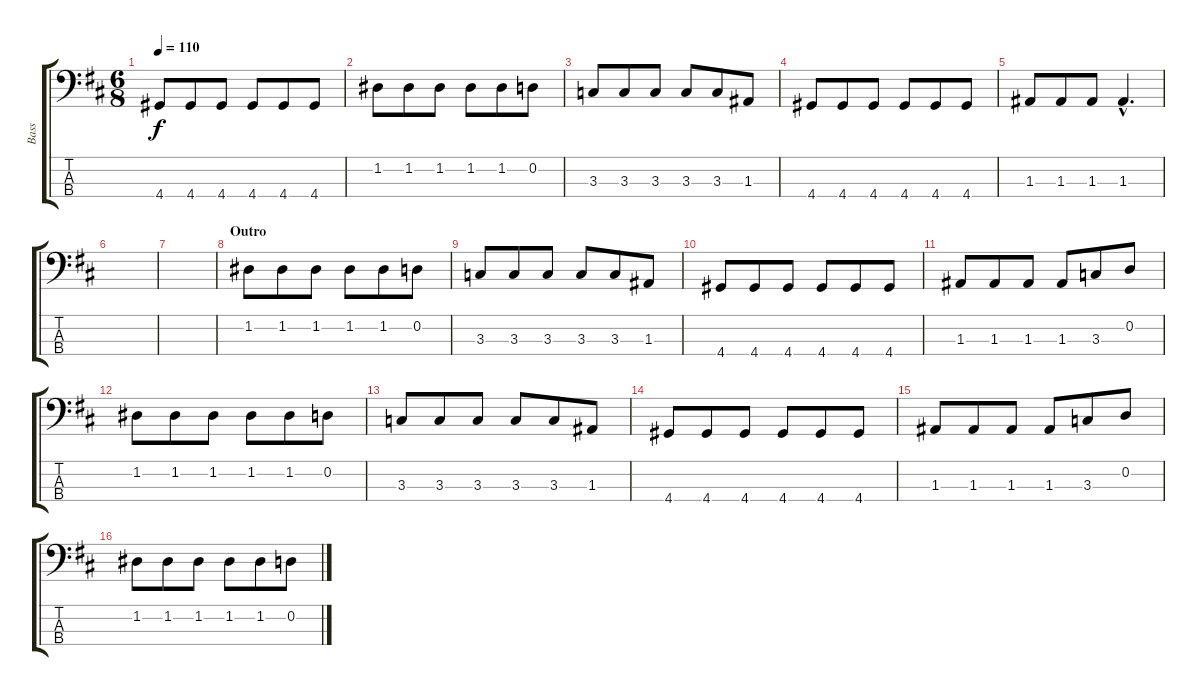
\track ("Bass" "Bass") {instrument electricbasspick}
\staff {score tabs}
\tuning (G2 D2 A1 E1) {hide}
\ts (6 8)
\tempo 110
\clef f4
\ks d
4.4.8{dy f} 4.4.8 4.4.8 4.4.8 4.4.8 4.4.8 |
1.2.8 1.2.8 1.2.8 1.2.8 1.2.8 0.2.8 |
3.3.8 3.3.8 3.3.8 3.3.8 3.3.8 1.3.8 |
4.4.8 4.4.8 4.4.8 4.4.8 4.4.8 4.4.8 |
1.3.8 1.3.8 1.3.8 1.3{hac}.4{d} |
|
|
\section ("" "Outro")
1.2.8 1.2.8 1.2.8 1.2.8 1.2.8 0.2.8 |
3.3.8 3.3.8 3.3.8 3.3.8 3.3.8 1.3.8 |
4.4.8 4.4.8 4.4.8 4.4.8 4.4.8 4.4.8 |
1.3.8 1.3.8 1.3.8 1.3.8 3.3.8 0.2.8 |
1.2.8 1.2.8 1.2.8 1.2.8 1.2.8 0.2.8 |
3.3.8 3.3.8 3.3.8 3.3.8 3.3.8 1.3.8 |
4.4.8 4.4.8 4.4.8 4.4.8 4.4.8 4.4.8 |
1.3.8 1.3.8 1.3.8 1.3.8 3.3.8 0.2.8 |
1.2.8 1.2.8 1.2.8 1.2.8 1.2.8 0.2.8
